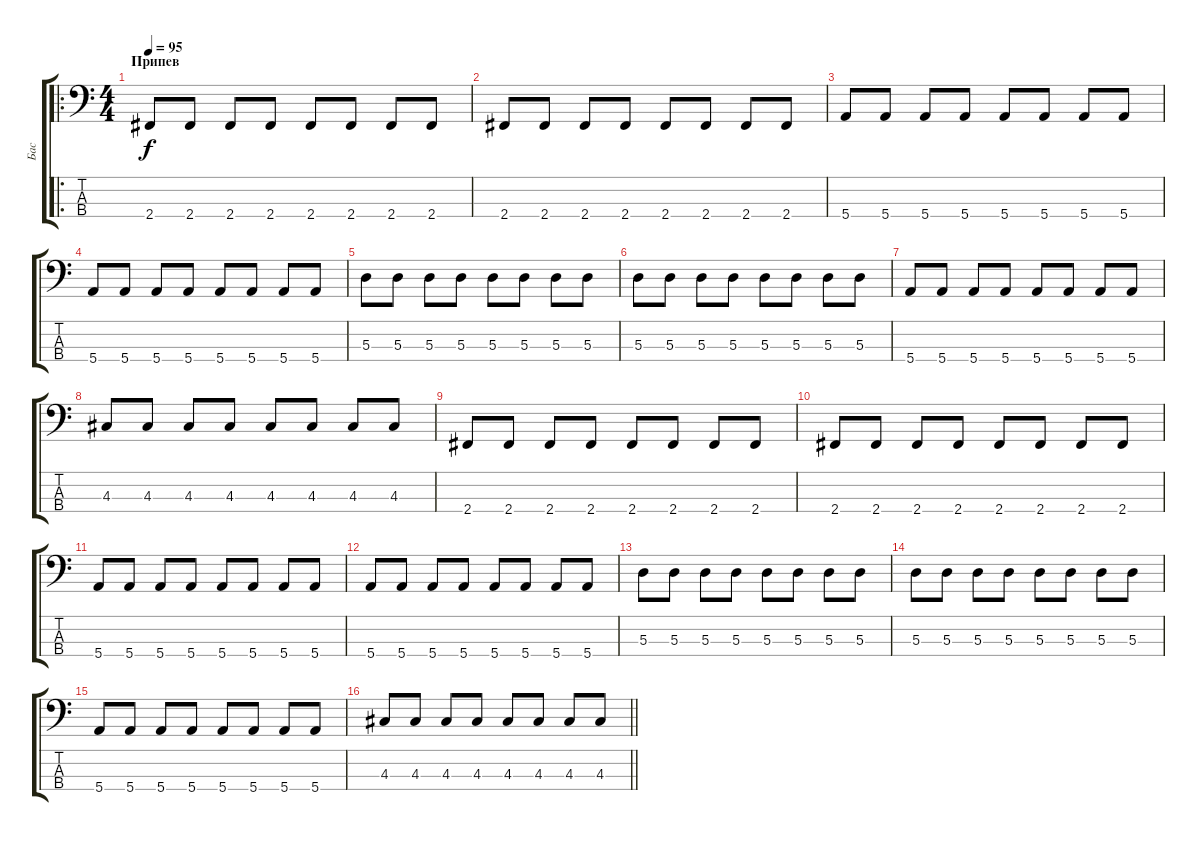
\track ("Бас" "Бас") {instrument electricbasspick}
\staff {score tabs}
\tuning (G2 D2 A1 E1) {hide}
\ro
\ts (4 4)
\section ("" "Припев")
\tempo 95
\clef f4
\ks c
2.4.8{dy f} 2.4.8 2.4.8 2.4.8 2.4.8 2.4.8 2.4.8 2.4.8 |
2.4.8 2.4.8 2.4.8 2.4.8 2.4.8 2.4.8 2.4.8 2.4.8 |
5.4.8 5.4.8 5.4.8 5.4.8 5.4.8 5.4.8 5.4.8 5.4.8 |
5.4.8 5.4.8 5.4.8 5.4.8 5.4.8 5.4.8 5.4.8 5.4.8 |
5.3.8 5.3.8 5.3.8 5.3.8 5.3.8 5.3.8 5.3.8 5.3.8 |
5.3.8 5.3.8 5.3.8 5.3.8 5.3.8 5.3.8 5.3.8 5.3.8 |
5.4.8 5.4.8 5.4.8 5.4.8 5.4.8 5.4.8 5.4.8 5.4.8 |
4.3.8 4.3.8 4.3.8 4.3.8 4.3.8 4.3.8 4.3.8 4.3.8 |
2.4.8 2.4.8 2.4.8 2.4.8 2.4.8 2.4.8 2.4.8 2.4.8 |
2.4.8 2.4.8 2.4.8 2.4.8 2.4.8 2.4.8 2.4.8 2.4.8 |
5.4.8 5.4.8 5.4.8 5.4.8 5.4.8 5.4.8 5.4.8 5.4.8 |
5.4.8 5.4.8 5.4.8 5.4.8 5.4.8 5.4.8 5.4.8 5.4.8 |
5.3.8 5.3.8 5.3.8 5.3.8 5.3.8 5.3.8 5.3.8 5.3.8 |
5.3.8 5.3.8 5.3.8 5.3.8 5.3.8 5.3.8 5.3.8 5.3.8 |
5.4.8 5.4.8 5.4.8 5.4.8 5.4.8 5.4.8 5.4.8 5.4.8 |
\barLineRight lightlight
4.3.8 4.3.8 4.3.8 4.3.8 4.3.8 4.3.8 4.3.8 4.3.8
